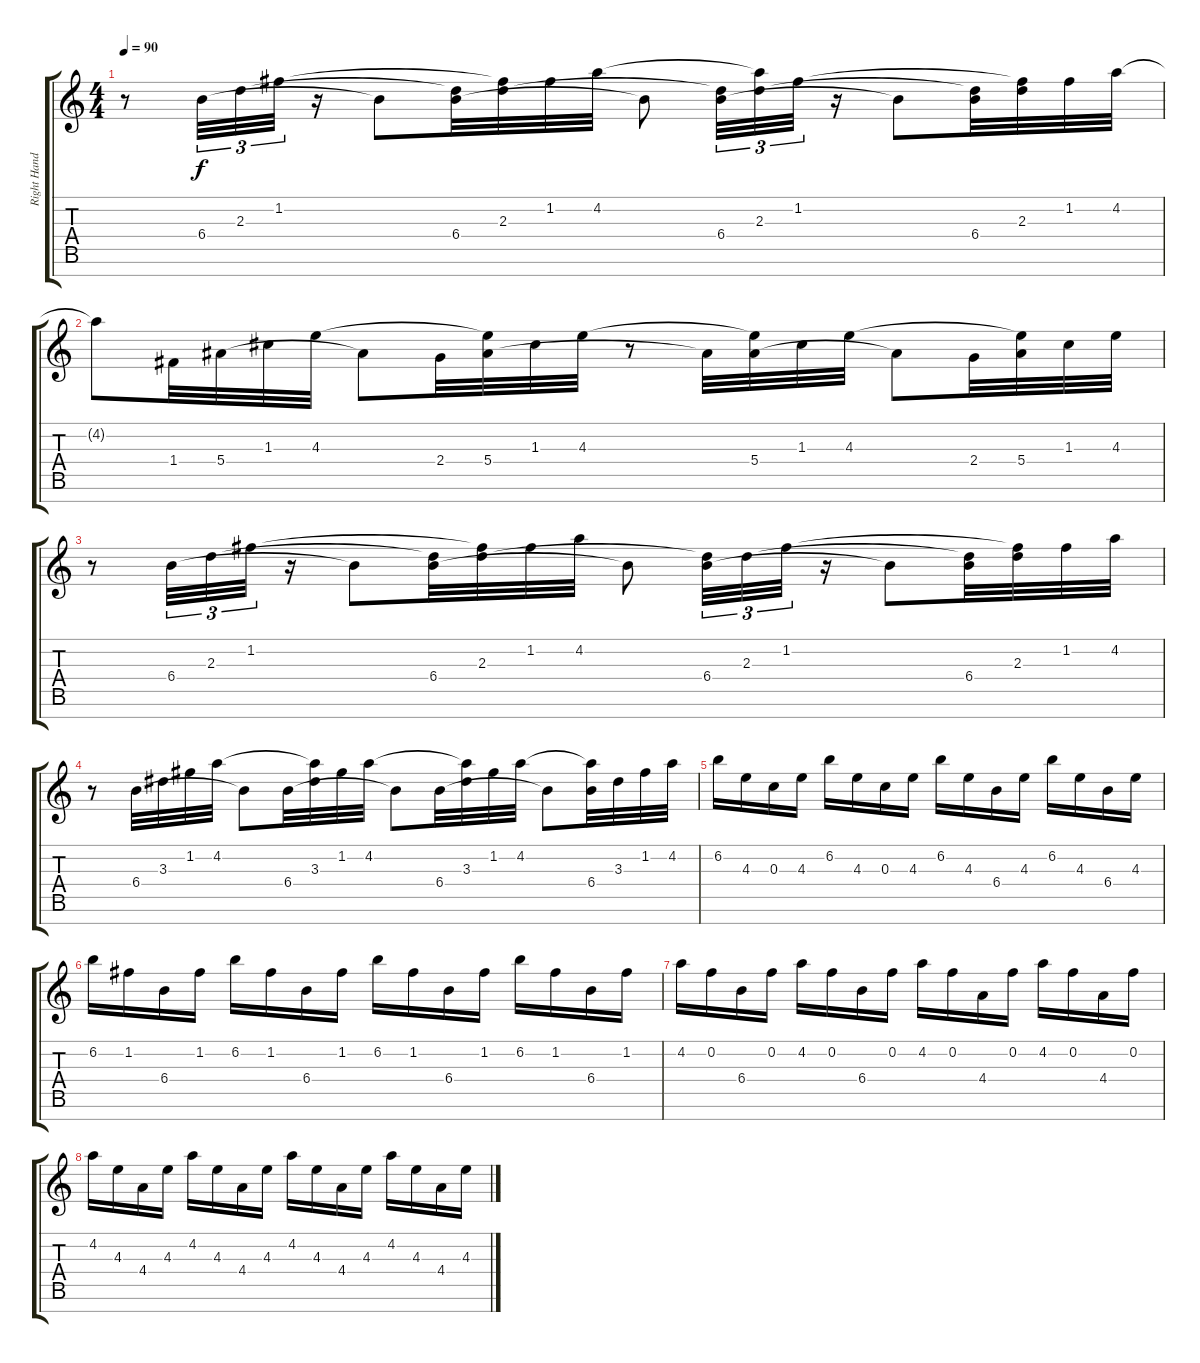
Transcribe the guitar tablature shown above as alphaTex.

\track ("Right Hand" "Right Hand") {instrument acousticgrandpiano}
\staff {score tabs}
\tuning (C6 F5 C5 F4 C4 F3 A2) {hide}
\ts (4 4)
\tempo 90
\clef g2
\ks c
r.8{dy f} 6.4.32{tu (3 2)} 2.3.32{tu (3 2)} 1.2.32{tu (3 2)} r.16 6.4{t}.8 (2.3{t} 6.4).32 (1.2{t} 2.3).32 1.2.32 4.2.32 6.4{t}.8 (2.3{t} 6.4).32{tu (3 2)} (4.2{t} 2.3).32{tu (3 2)} 1.2.32{tu (3 2)} r.16 6.4{t}.8 (2.3{t} 6.4).32 (1.2{t} 2.3).32 1.2.32 4.2.32 |
4.2{t}.8 1.4.32 5.4.32 1.3.32 4.3.32 5.4{t}.8 2.4.32 (4.3{t} 5.4).32 1.3.32 4.3.32 r.8 5.4{t}.32 (4.3{t} 5.4).32 1.3.32 4.3.32 5.4{t}.8 2.4.32 (4.3{t} 5.4).32 1.3.32 4.3.32 |
r.8 6.4.32{tu (3 2)} 2.3.32{tu (3 2)} 1.2.32{tu (3 2)} r.16 6.4{t}.8 (2.3{t} 6.4).32 (1.2{t} 2.3).32 1.2.32 4.2.32 6.4{t}.8 (2.3{t} 6.4).32{tu (3 2)} 2.3.32{tu (3 2)} 1.2.32{tu (3 2)} r.16 6.4{t}.8 (2.3{t} 6.4).32 (1.2{t} 2.3).32 1.2.32 4.2.32 |
r.8 6.4.32 3.3.32 1.2.32 4.2.32 6.4{t}.8 6.4.32 (4.2{t} 3.3).32 1.2.32 4.2.32 6.4{t}.8 6.4.32 (4.2{t} 3.3).32 1.2.32 4.2.32 6.4{t}.8 (4.2{t} 6.4).32 3.3.32 1.2.32 4.2.32 |
6.2.16{volume 9 instrument percussiveorgan} 4.3.16 0.3.16 4.3.16 6.2.16 4.3.16 0.3.16 4.3.16 6.2.16 4.3.16 6.4.16 4.3.16 6.2.16 4.3.16 6.4.16 4.3.16 |
6.2.16 1.2.16 6.4.16 1.2.16 6.2.16 1.2.16 6.4.16 1.2.16 6.2.16 1.2.16 6.4.16 1.2.16 6.2.16 1.2.16 6.4.16 1.2.16 |
4.2.16 0.2.16 6.4.16 0.2.16 4.2.16 0.2.16 6.4.16 0.2.16 4.2.16 0.2.16 4.4.16 0.2.16 4.2.16 0.2.16 4.4.16 0.2.16 |
4.2.16 4.3.16 4.4.16 4.3.16 4.2.16 4.3.16 4.4.16 4.3.16 4.2.16 4.3.16 4.4.16 4.3.16 4.2.16 4.3.16 4.4.16 4.3.16
